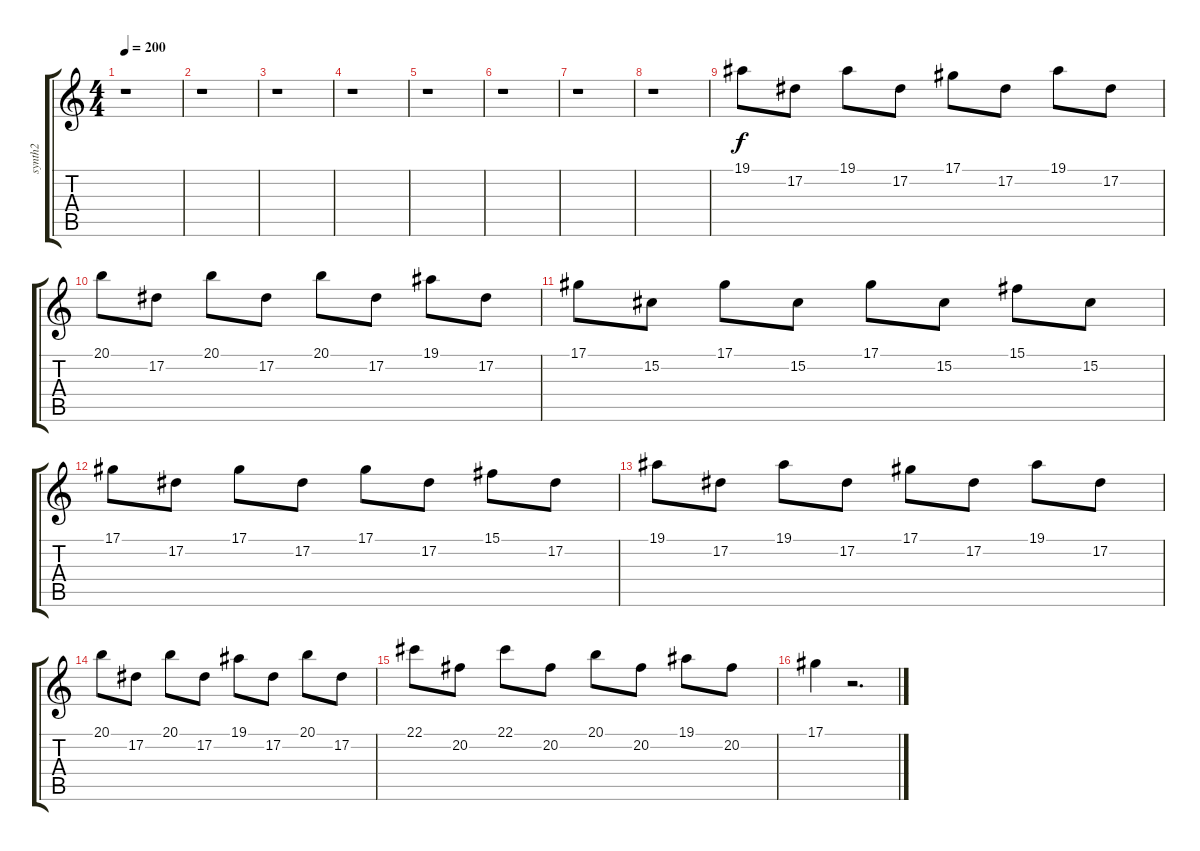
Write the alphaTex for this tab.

\track ("synth2" "synth2") {instrument stringensemble1}
\staff {score tabs}
\tuning (Eb4 Bb3 Gb3 Db3 Ab2 Eb2) {hide}
\ts (4 4)
\tempo 200
\clef g2
\ks c
r.1{dy f instrument stringensemble1} |
r.1 |
r.1 |
r.1 |
r.1 |
r.1 |
r.1 |
r.1 |
19.1.8 17.2.8 19.1.8 17.2.8 17.1.8 17.2.8 19.1.8 17.2.8 |
20.1.8 17.2.8 20.1.8 17.2.8 20.1.8 17.2.8 19.1.8 17.2.8 |
17.1.8 15.2.8 17.1.8 15.2.8 17.1.8 15.2.8 15.1.8 15.2.8 |
17.1.8 17.2.8 17.1.8 17.2.8 17.1.8 17.2.8 15.1.8 17.2.8 |
19.1.8 17.2.8 19.1.8 17.2.8 17.1.8 17.2.8 19.1.8 17.2.8 |
20.1.8 17.2.8 20.1.8 17.2.8 19.1.8 17.2.8 20.1.8 17.2.8 |
22.1.8 20.2.8 22.1.8 20.2.8 20.1.8 20.2.8 19.1.8 20.2.8 |
17.1.4 r.2{d}
